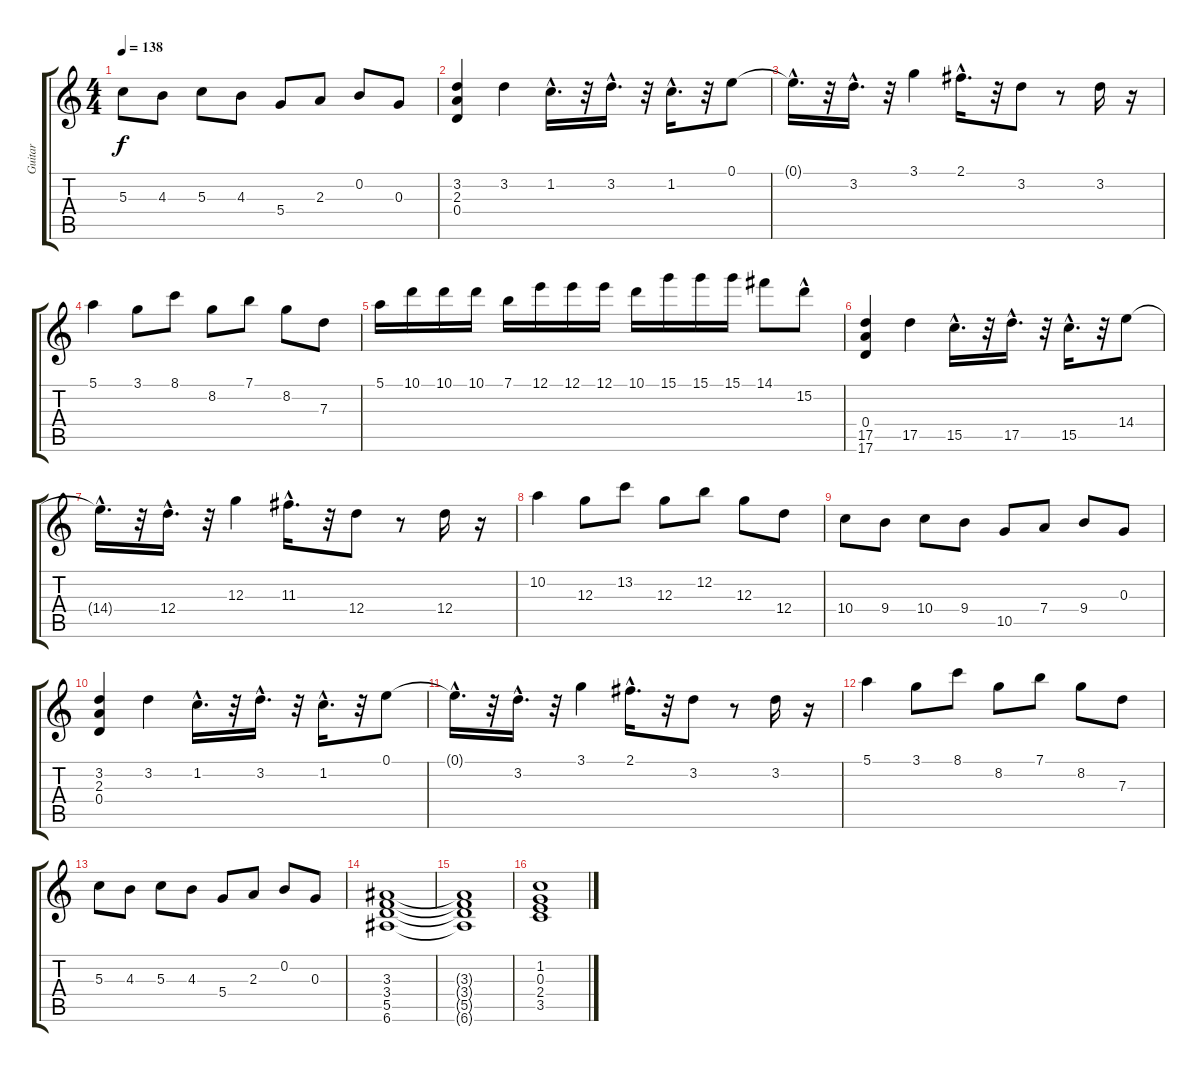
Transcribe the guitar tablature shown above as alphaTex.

\track ("Guitar" "Guitar") {instrument distortionguitar}
\staff {score tabs}
\tuning (E4 B3 G3 D3 A2 E2) {hide}
\ts (4 4)
\tempo 138
\clef g2
\ks c
5.3.8{dy f} 4.3.8 5.3.8 4.3.8 5.4.8 2.3.8 0.2.8 0.3.8 |
(3.2 2.3 0.4).4 3.2.4 1.2{hac}.16{d} r.32 3.2{hac}.16{d} r.32 1.2{hac}.16{d} r.32 0.1.8 |
0.1{hac t}.16{d} r.32 3.2{hac}.16{d} r.32 3.1.4 2.1{hac}.16{d} r.32 3.2.8 r.8 3.2.16 r.16 |
5.1.4 3.1.8 8.1.8 8.2.8 7.1.8 8.2.8 7.3.8 |
5.1.16 10.1.16 10.1.16 10.1.16 7.1.16 12.1.16 12.1.16 12.1.16 10.1.16 15.1.16 15.1.16 15.1.16 14.1.8 15.2{hac}.8 |
(0.4 17.5 17.6).4 17.5.4 15.5{hac}.16{d} r.32 17.5{hac}.16{d} r.32 15.5{hac}.16{d} r.32 14.4.8 |
14.4{hac t}.16{d} r.32 12.4{hac}.16{d} r.32 12.3.4 11.3{hac}.16{d} r.32 12.4.8 r.8 12.4.16 r.16 |
10.2.4 12.3.8 13.2.8 12.3.8 12.2.8 12.3.8 12.4.8 |
10.4.8 9.4.8 10.4.8 9.4.8 10.5.8 7.4.8 9.4.8 0.3.8 |
(3.2 2.3 0.4).4 3.2.4 1.2{hac}.16{d} r.32 3.2{hac}.16{d} r.32 1.2{hac}.16{d} r.32 0.1.8 |
0.1{hac t}.16{d} r.32 3.2{hac}.16{d} r.32 3.1.4 2.1{hac}.16{d} r.32 3.2.8 r.8 3.2.16 r.16 |
5.1.4 3.1.8 8.1.8 8.2.8 7.1.8 8.2.8 7.3.8 |
5.3.8 4.3.8 5.3.8 4.3.8 5.4.8 2.3.8 0.2.8 0.3.8 |
(3.3 3.4 5.5 6.6).1 |
(3.3{t} 3.4{t} 5.5{t} 6.6{t}).1 |
(1.2 0.3 2.4 3.5).1
